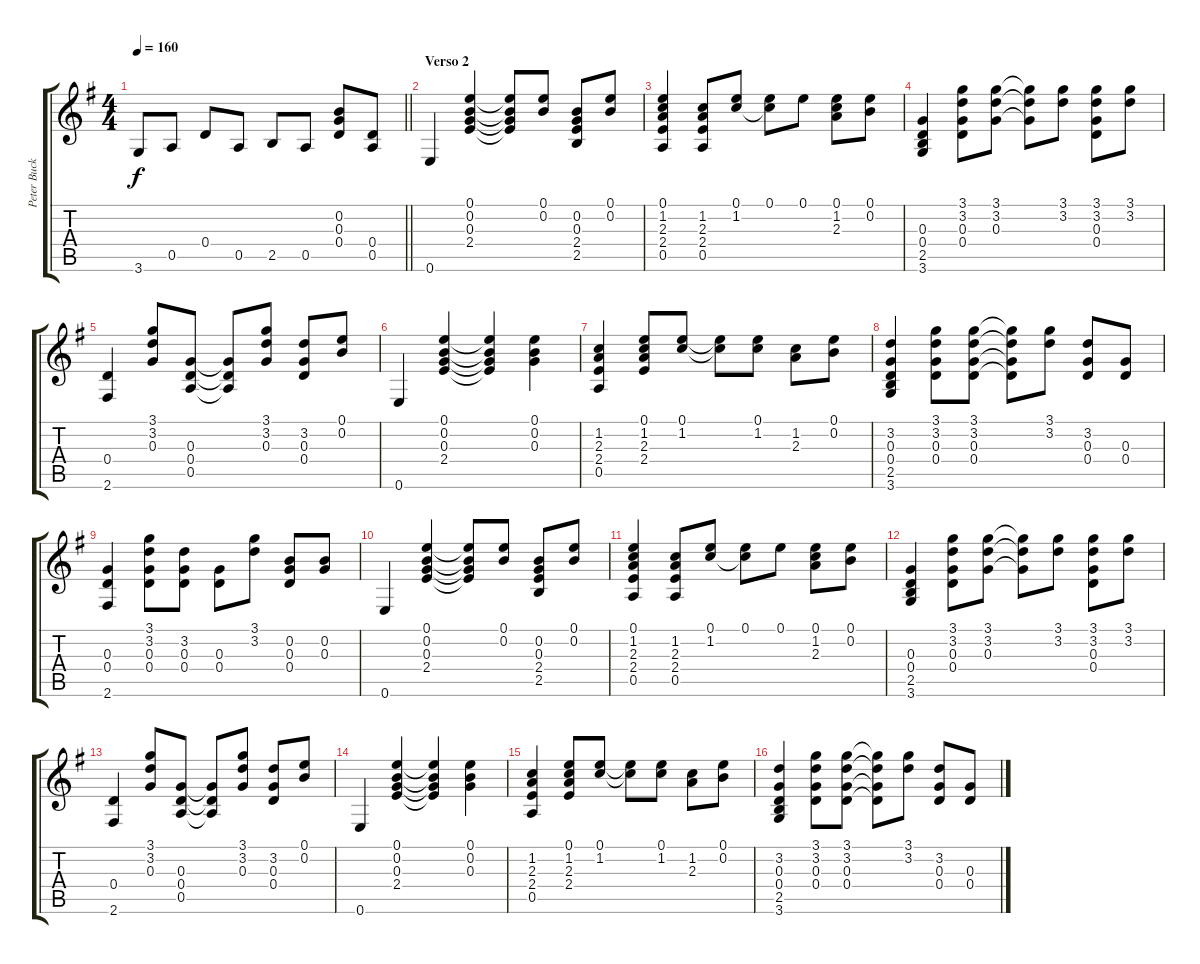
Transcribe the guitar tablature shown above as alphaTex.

\track ("Peter Buck" "Peter Buck") {instrument electricguitarclean}
\staff {score tabs}
\tuning (E4 B3 G3 D3 A2 E2) {hide}
\ts (4 4)
\tempo 160
\clef g2
\barLineRight lightlight
\ks g
3.6.8{dy f} 0.5.8 0.4.8 0.5.8 2.5.8 0.5.8 (0.2 0.3 0.4).8 (0.4 0.5).8 |
\section ("" "Verso 2")
0.6.4{volume 6} (0.1 0.2 0.3 2.4).4 (0.1{t} 0.2{t} 0.3{t} 2.4{t}).8 (0.1 0.2).8 (0.2 0.3 2.4 2.5).8 (0.1 0.2).8 |
(0.1 1.2 2.3 2.4 0.5).4 (1.2 2.3 2.4 0.5).8 (0.1 1.2).8 (0.1 1.2{t}).8 0.1.8 (0.1 1.2 2.3).8 (0.1 0.2).8 |
(0.3 0.4 2.5 3.6).4 (3.1 3.2 0.3 0.4).8 (3.1 3.2 0.3).8 (3.1{t} 3.2{t} 0.3{t}).8 (3.1 3.2).8 (3.1 3.2 0.3 0.4).8 (3.1 3.2).8 |
(0.4 2.6).4 (3.1 3.2 0.3).8 (0.3 0.4 0.5).8 (0.3{t} 0.4{t} 0.5{t}).8 (3.1 3.2 0.3).8 (3.2 0.3 0.4).8 (0.1 0.2).8 |
0.6.4 (0.1 0.2 0.3 2.4).4 (0.1{t} 0.2{t} 0.3{t} 2.4{t}).4 (0.1 0.2 0.3).4 |
(1.2 2.3 2.4 0.5).4 (0.1 1.2 2.3 2.4).8 (0.1 1.2).8 (0.1{t} 1.2{t}).8 (0.1 1.2).8 (1.2 2.3).8 (0.1 0.2).8 |
(3.2 0.3 0.4 2.5 3.6).4 (3.1 3.2 0.3 0.4).8 (3.1 3.2 0.3 0.4).8 (3.1{t} 3.2{t} 0.3{t} 0.4{t}).8 (3.1 3.2).8 (3.2 0.3 0.4).8 (0.3 0.4).8 |
(0.3 0.4 2.6).4 (3.1 3.2 0.3 0.4).8 (3.2 0.3 0.4).8 (0.3 0.4).8 (3.1 3.2).8 (0.2 0.3 0.4).8 (0.2 0.3).8 |
0.6.4{volume 6} (0.1 0.2 0.3 2.4).4 (0.1{t} 0.2{t} 0.3{t} 2.4{t}).8 (0.1 0.2).8 (0.2 0.3 2.4 2.5).8 (0.1 0.2).8 |
(0.1 1.2 2.3 2.4 0.5).4 (1.2 2.3 2.4 0.5).8 (0.1 1.2).8 (0.1 1.2{t}).8 0.1.8 (0.1 1.2 2.3).8 (0.1 0.2).8 |
(0.3 0.4 2.5 3.6).4 (3.1 3.2 0.3 0.4).8 (3.1 3.2 0.3).8 (3.1{t} 3.2{t} 0.3{t}).8 (3.1 3.2).8 (3.1 3.2 0.3 0.4).8 (3.1 3.2).8 |
(0.4 2.6).4 (3.1 3.2 0.3).8 (0.3 0.4 0.5).8 (0.3{t} 0.4{t} 0.5{t}).8 (3.1 3.2 0.3).8 (3.2 0.3 0.4).8 (0.1 0.2).8 |
0.6.4 (0.1 0.2 0.3 2.4).4 (0.1{t} 0.2{t} 0.3{t} 2.4{t}).4 (0.1 0.2 0.3).4 |
(1.2 2.3 2.4 0.5).4 (0.1 1.2 2.3 2.4).8 (0.1 1.2).8 (0.1{t} 1.2{t}).8 (0.1 1.2).8 (1.2 2.3).8 (0.1 0.2).8 |
(3.2 0.3 0.4 2.5 3.6).4 (3.1 3.2 0.3 0.4).8 (3.1 3.2 0.3 0.4).8 (3.1{t} 3.2{t} 0.3{t} 0.4{t}).8 (3.1 3.2).8 (3.2 0.3 0.4).8 (0.3 0.4).8
